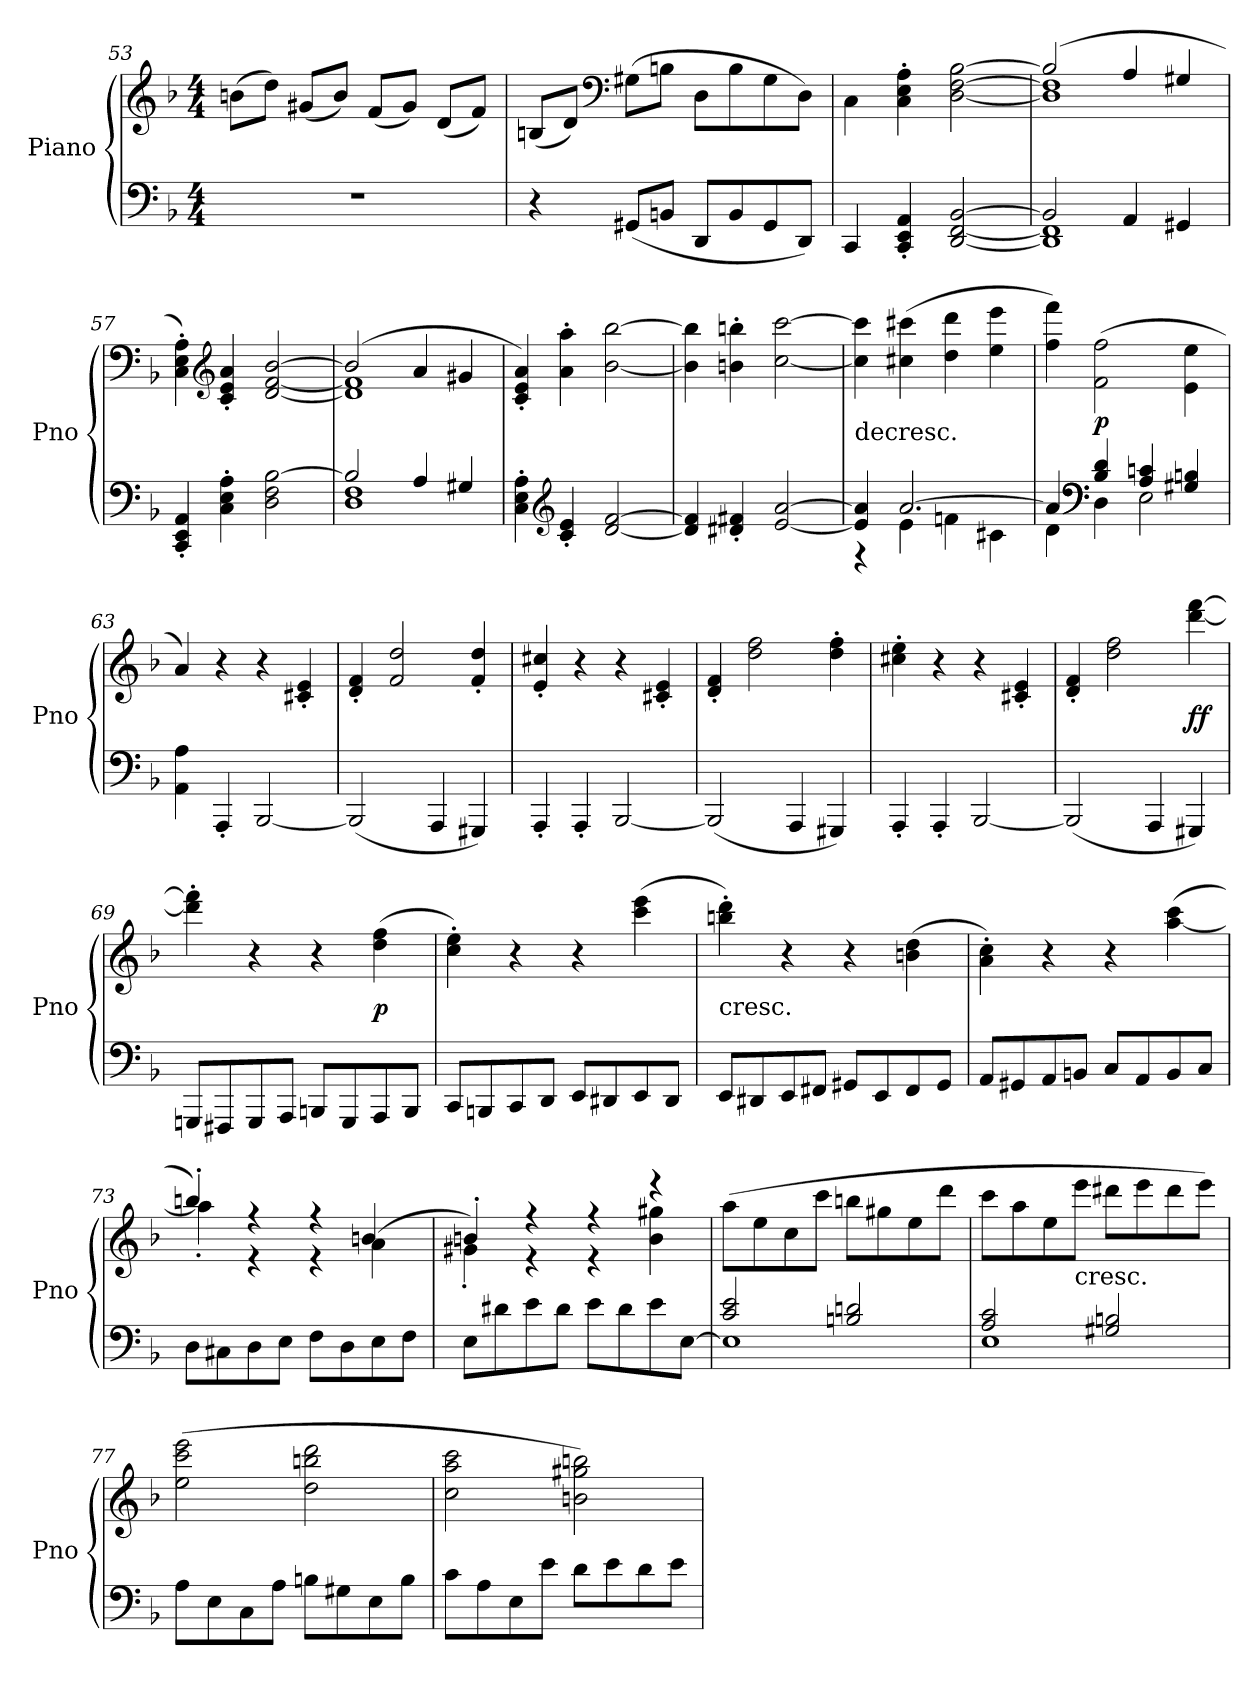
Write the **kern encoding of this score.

**kern	**kern	**dynam
*part1	*part1	*part1
*staff2	*staff1	*staff1/2
*I"Piano	*	*
*I'Pno	*	*
*clefF4	*clefG2	*
*k[b-]	*k[b-]	*
*d:	*d:	*
*M4/4	*M4/4	*
=53	=53	=53
1r	(8bn\L	.
.	8dd\J)	.
.	(8g#X/L	.
.	8b/J)	.
.	(8f/L	.
.	8g#/J)	.
.	(8d/L	.
.	8f/J)	.
=54	=54	=54
4r	(8Bn/L	.
.	8d/J)	.
*	*clefF4	*
(8GG#X/L	(8G#X\L	.
8BBn/J	8Bn\J	.
8DD/L	8D\L	.
8BB/	8B\	.
8GG#/	8G#\	.
8DD/J)	8D\J)	.
=55	=55	=55
4CC/	4C\	.
4CC'/ 4EE'/ 4AA'/	4C'\ 4E'\ 4A'\	.
[2DD/ [2FF/ [2BB-/	[2D\ [2F\ [2B-\	.
=56	=56	=56
*^	*^	*
2BB-/]	1DD] 1FF]	(2B-/]	1D] 1F]	.
4AA/	.	4A/	.	.
4GG#X/	.	4G#X/	.	.
*v	*v	*	*	*
*	*v	*v	*
=57	=57	=57
4CC'/ 4EE'/ 4AA'/	4C'\ 4E'\ 4A'\)	.
*	*clefG2	*
4C'\ 4E'\ 4A'\	4c'/ 4e'/ 4a'/	.
2D\ 2F\ [2B-\	[2d/ [2f/ [2b-/	.
=58	=58	=58
*^	*^	*
2B-/]	1D 1F	(2b-/]	1d] 1f]	.
4A/	.	4a/	.	.
4G#X/	.	4g#X/	.	.
*v	*v	*	*	*
*	*v	*v	*
=59	=59	=59
4C'\ 4E'\ 4A'\	4c'/ 4e'/ 4a'/)	.
*clefG2	*	*
4c'/ 4e'/	4a'\ 4aa'\	.
[2d/ [2f/	[2b-\ [2bb-\	.
=60	=60	=60
4d]/ 4f]/	4b-]\ 4bb-]\	.
4d#X'/ 4f#X'/	4bn'\ 4bbn'\	.
[2e/ [2a/	[2cc\ [2ccc\	.
=61	=61	=61
*^	*	*
!	!	!LO:TX:c:t=decresc.	!
4e]/ 4a]/	4r	4cc]\ 4ccc]\	.
[2.a/	4e\	(4cc#X\ 4ccc#X\	.
.	4fn\	4dd\ 4ddd\	.
.	4c#X\	4ee\ 4eee\	.
=62	=62	=62	=62
4a/]	4d\	4ff\ 4fff\)	.
*clefF4	*	*	*
4B-/ 4d/	4D\	(2f\ 2ff\	p
4A/ 4cn/	2E\	.	.
4G#X/ 4Bn/	.	4e\ 4ee\	.
*v	*v	*	*
=63	=63	=63
4AA\ 4A\	4a/)	.
4AAA'/	4r	.
[2BBB-/	4r	.
.	4c#X'/ 4e'/	.
=64	=64	=64
(2BBB-/]	4d'/ 4f'/	.
.	2f/ 2dd/	.
4AAA/	.	.
4GGG#X/)	4f'/ 4dd'/	.
=65	=65	=65
4AAA'/	4e'/ 4cc#X'/	.
4AAA'/	4r	.
[2BBB-/	4r	.
.	4c#X'/ 4e'/	.
=66	=66	=66
(2BBB-/]	4d'/ 4f'/	.
.	2dd\ 2ff\	.
4AAA/	.	.
4GGG#X/)	4dd'\ 4ff'\	.
=67	=67	=67
4AAA'/	4cc#X'\ 4ee'\	.
4AAA'/	4r	.
[2BBB-/	4r	.
.	4c#X'/ 4e'/	.
=68	=68	=68
(2BBB-/]	4d'/ 4f'/	.
.	2dd\ 2ff\	.
4AAA/	.	.
4GGG#X/)	[4ddd\ [4fff\	ff
=69	=69	=69
8GGGn/L	4ddd]'\ 4fff]'\	.
8FFF#X/	.	.
8GGG/	4r	.
8AAA/J	.	.
8BBBn/L	4r	.
8GGG/	.	.
8AAA/	(4dd\ 4ff\	p
8BBB/J	.	.
=70	=70	=70
8CC/L	4cc'\ 4ee'\)	.
8BBBn/	.	.
8CC/	4r	.
8DD/J	.	.
8EE/L	4r	.
8DD#X/	.	.
8EE/	(4ccc\ 4eee\	.
8DD#/J	.	.
=71	=71	=71
!	!LO:TX:c:t=cresc.	!
8EE/L	4bbn'\ 4ddd'\)	.
8DD#X/	.	.
8EE/	4r	.
8FF#X/J	.	.
8GG#X/L	4r	.
8EE/	.	.
8FF#/	(4bn\ 4dd\	.
8GG#/J	.	.
=72	=72	=72
8AA/L	4a'\ 4cc'\)	.
8GG#X/	.	.
8AA/	4r	.
8BBn/J	.	.
8C/L	4r	.
8AA/	.	.
8BB/	([4aa\ 4ccc\	.
8C/J	.	.
=73	=73	=73
*	*^	*
8D\L	4bbn'/)	4aa'\]	.
8C#X\	.	.	.
8D\	4r	4r	.
8E\J	.	.	.
8F\L	4r	4r	.
8D\	.	.	.
8E\	(4a\	4bn/	.
8F\J	.	.	.
=74	=74	=74	=74
8E\L	4bn'/)	4g#X'\	.
8d#X\	.	.	.
8e\	4r	4r	.
8d#\J	.	.	.
8e\L	4r	4r	.
8d#\	.	.	.
8e\	4r	4b\ 4gg#X\	.
[8E\J	.	.	.
*	*v	*v	*
=75	=75	=75
*^	*	*
2c/ 2e/	1E]	(8aa\L	.
.	.	8ee\	.
.	.	8cc\	.
.	.	8ccc\J	.
2Bn/ 2dn/	.	8bbn\L	.
.	.	8gg#X\	.
.	.	8ee\	.
.	.	8ddd\J	.
=76	=76	=76	=76
2A/ 2c/	1E	8ccc\L	.
.	.	8aa\	.
.	.	8ee\	.
!	!	!LO:TX:c:t=cresc.	!
.	.	8eee\J	.
2G#X/ 2Bn/	.	8ddd#X\L	.
.	.	8eee\	.
.	.	8ddd#\	.
.	.	8eee\J)	.
*v	*v	*	*
=77	=77	=77
8A\L	(2ee\ 2ccc\ 2eee\	.
8E\	.	.
8C\	.	.
8A\J	.	.
8Bn\L	2dd\ 2bbn\ 2ddd\	.
8G#X\	.	.
8E\	.	.
8B\J	.	.
=78	=78	=78
8c\L	2cc\ 2aa\ 2ccc\	.
8A\	.	.
8E\	.	.
8e\J	.	.
8d\L	2bn\ 2gg#X\ 2bbn\)	.
8e\	.	.
8d\	.	.
8e\J	.	.
=	=	=
*-	*-	*-
